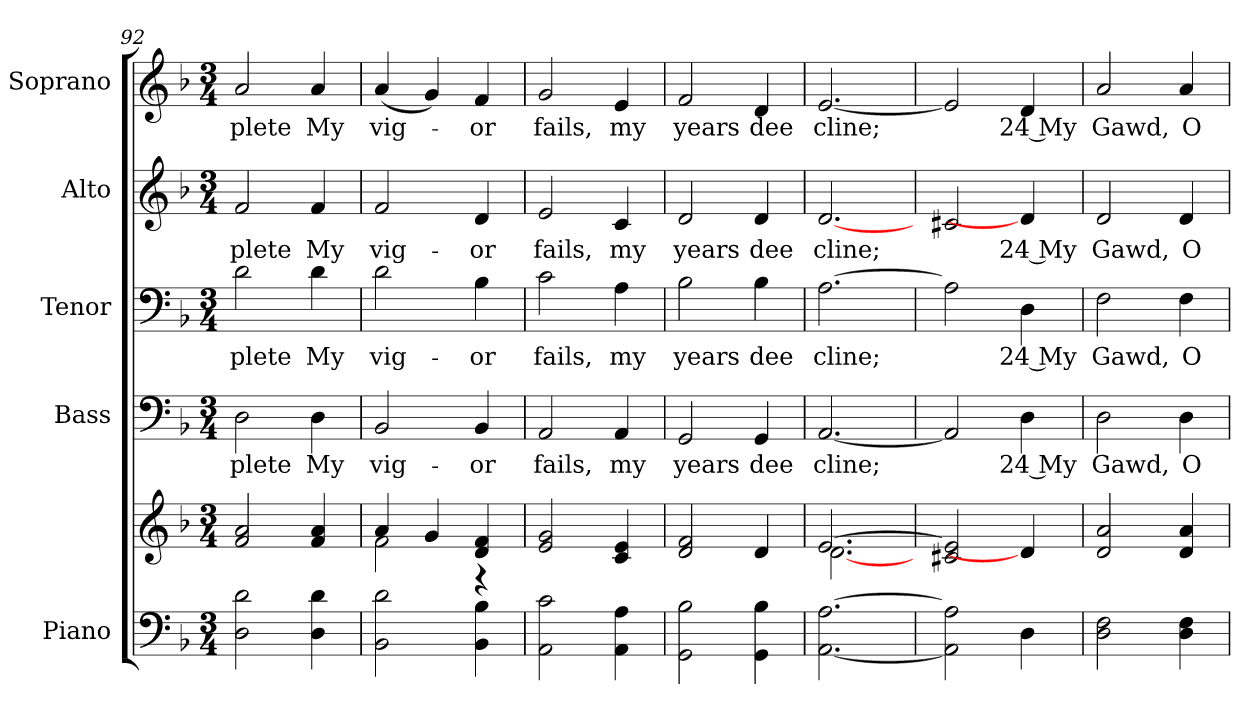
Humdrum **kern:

**kern	**kern	**kern	**text	**kern	**text	**kern	**text	**kern	**text
*part5	*part5	*part4	*part4	*part3	*part3	*part2	*part2	*part1	*part1
*staff6	*staff5	*staff4	*staff4	*staff3	*staff3	*staff2	*staff2	*staff1	*staff1
*I"Piano	*	*I"Bass	*	*I"Tenor	*	*I"Alto	*	*I"Soprano	*
*I'Pno.	*	*I'B.	*	*I'T.	*	*I'A.	*	*I'S.	*
*clefF4	*clefG2	*clefF4	*	*clefF4	*	*clefG2	*	*clefG2	*
*k[b-]	*k[b-]	*k[b-]	*	*k[b-]	*	*k[b-]	*	*k[b-]	*
*F:	*F:	*F:	*	*F:	*	*F:	*	*F:	*
*M3/4	*M3/4	*M3/4	*	*M3/4	*	*M3/4	*	*M3/4	*
=92	=92	=92	=92	=92	=92	=92	=92	=92	=92
!	!	!	!LO:LY:b:color=#000000	!	!	!	!	!	!
!	!	!	!	!	!LO:LY:b:color=#000000	!	!	!	!
!	!	!	!	!	!	!	!LO:LY:b:color=#000000	!	!
!	!	!	!	!	!	!	!	!	!LO:LY:b:color=#000000
2Di\ 2di	2fi/ 2ai	2Di\	-plete	2di\	-plete	2fi/	-plete	2ai/	-plete
!	!	!	!LO:LY:b:color=#000000	!	!	!	!	!	!
!	!	!	!	!	!LO:LY:b:color=#000000	!	!	!	!
!	!	!	!	!	!	!	!LO:LY:b:color=#000000	!	!
!	!	!	!	!	!	!	!	!	!LO:LY:b:color=#000000
4Di\ 4di	4fi/ 4ai	4Di\	My	4di\	My	4fi/	My	4ai/	My
=93	=93	=93	=93	=93	=93	=93	=93	=93	=93
*	*^	*	*	*	*	*	*	*	*
!	!	!	!	!LO:LY:b:color=#000000	!	!	!	!	!	!
!	!	!	!	!	!	!LO:LY:b:color=#000000	!	!	!	!
!	!	!	!	!	!	!	!	!LO:LY:b:color=#000000	!	!
!	!	!	!	!	!	!	!	!	!	!LO:LY:b:color=#000000
2BB-i\ 2di	4ai/	2fi\	2BB-i/	vig-	2di\	vig-	2fi/	vig-	(4ai/	vig-
.	4gi/	.	.	.	.	.	.	.	4gi/)	.
!	!	!	!	!LO:LY:b:color=#000000	!	!	!	!	!	!
!	!	!	!	!	!	!LO:LY:b:color=#000000	!	!	!	!
!	!	!	!	!	!	!	!	!LO:LY:b:color=#000000	!	!
!	!	!	!	!	!	!	!	!	!	!LO:LY:b:color=#000000
4BB-i\ 4B-i	4di/ 4fi	4r	4BB-i/	-or	4B-i\	-or	4di/	-or	4fi/	-or
*	*v	*v	*	*	*	*	*	*	*	*
=94	=94	=94	=94	=94	=94	=94	=94	=94	=94
*	*^	*	*	*	*	*	*	*	*
!	!	!	!	!LO:LY:b:color=#000000	!	!	!	!	!	!
*	*v	*v	*	*	*	*	*	*	*	*
*	*^	*	*	*	*	*	*	*	*
!	!	!	!	!	!	!LO:LY:b:color=#000000	!	!	!	!
*	*v	*v	*	*	*	*	*	*	*	*
*	*^	*	*	*	*	*	*	*	*
!	!	!	!	!	!	!	!	!LO:LY:b:color=#000000	!	!
*	*v	*v	*	*	*	*	*	*	*	*
*	*^	*	*	*	*	*	*	*	*
!	!	!	!	!	!	!	!	!	!	!LO:LY:b:color=#000000
*	*v	*v	*	*	*	*	*	*	*	*
2AAi\ 2ci	2ei/ 2gi	2AAi/	fails,	2ci\	fails,	2ei/	fails,	2gi/	fails,
!	!	!	!LO:LY:b:color=#000000	!	!	!	!	!	!
!	!	!	!	!	!LO:LY:b:color=#000000	!	!	!	!
!	!	!	!	!	!	!	!LO:LY:b:color=#000000	!	!
!	!	!	!	!	!	!	!	!	!LO:LY:b:color=#000000
4AAi\ 4Ai	4ci/ 4ei	4AAi/	my	4Ai\	my	4ci/	my	4ei/	my
=95	=95	=95	=95	=95	=95	=95	=95	=95	=95
!	!	!	!LO:LY:b:color=#000000	!	!	!	!	!	!
!	!	!	!	!	!LO:LY:b:color=#000000	!	!	!	!
!	!	!	!	!	!	!	!LO:LY:b:color=#000000	!	!
!	!	!	!	!	!	!	!	!	!LO:LY:b:color=#000000
2GGi\ 2B-i	2di/ 2fi	2GGi/	years	2B-i\	years	2di/	years	2fi/	years
!	!	!	!LO:LY:b:color=#000000	!	!	!	!	!	!
!	!	!	!	!	!LO:LY:b:color=#000000	!	!	!	!
!	!	!	!	!	!	!	!LO:LY:b:color=#000000	!	!
!	!	!	!	!	!	!	!	!	!LO:LY:b:color=#000000
4GGi\ 4B-i	4di/	4GGi/	dee	4B-i\	dee	4di/	dee	4di/	dee
!!LO:PB:g=z
=96	=96	=96	=96	=96	=96	=96	=96	=96	=96
*	*^	*	*	*	*	*	*	*	*
!	!	!	!	!LO:LY:b:color=#000000	!	!	!	!	!	!
!	!	!	!	!	!	!LO:LY:b:color=#000000	!	!	!	!
!	!	!	!	!	!	!	!	!LO:LY:b:color=#000000	!	!
!	!	!	!	!	!	!	!	!	!	!LO:LY:b:color=#000000
[<2.AAi\ [>2.Ai	[>2.ei/	[<2.di\	[<2.AAi/	cline;	[>2.Ai\	cline;	[<2.di/	cline;	[<2.ei/	cline;
*	*v	*v	*	*	*	*	*	*	*	*
=97	=97	=97	=97	=97	=97	=97	=97	=97	=97
2AAi\] 2Ai]	2c#Xi/ 2ei]	2AAi/]	.	2Ai\]	.	2c#Xi/	.	2ei/]	.
!	!	!	!LO:LY:b:color=#000000	!	!	!	!	!	!
!	!	!	!	!	!LO:LY:b:color=#000000	!	!	!	!
!	!	!	!	!	!	!	!LO:LY:b:color=#000000	!	!
!	!	!	!	!	!	!	!	!	!LO:LY:b:color=#000000
4Di\	4di/]	4Di\	24 My	4Di\	24 My	4di/]	24 My	4di/	24 My
=98	=98	=98	=98	=98	=98	=98	=98	=98	=98
!	!	!	!LO:LY:b:color=#000000	!	!	!	!	!	!
!	!	!	!	!	!LO:LY:b:color=#000000	!	!	!	!
!	!	!	!	!	!	!	!LO:LY:b:color=#000000	!	!
!	!	!	!	!	!	!	!	!	!LO:LY:b:color=#000000
2Di\ 2Fi	2di/ 2ai	2Di\	Gawd,	2Fi\	Gawd,	2di/	Gawd,	2ai/	Gawd,
!	!	!	!LO:LY:b:color=#000000	!	!	!	!	!	!
!	!	!	!	!	!LO:LY:b:color=#000000	!	!	!	!
!	!	!	!	!	!	!	!LO:LY:b:color=#000000	!	!
!	!	!	!	!	!	!	!	!	!LO:LY:b:color=#000000
4Di\ 4Fi	4di/ 4ai	4Di\	O	4Fi\	O	4di/	O	4ai/	O
=	=	=	=	=	=	=	=	=	=
*-	*-	*-	*-	*-	*-	*-	*-	*-	*-
